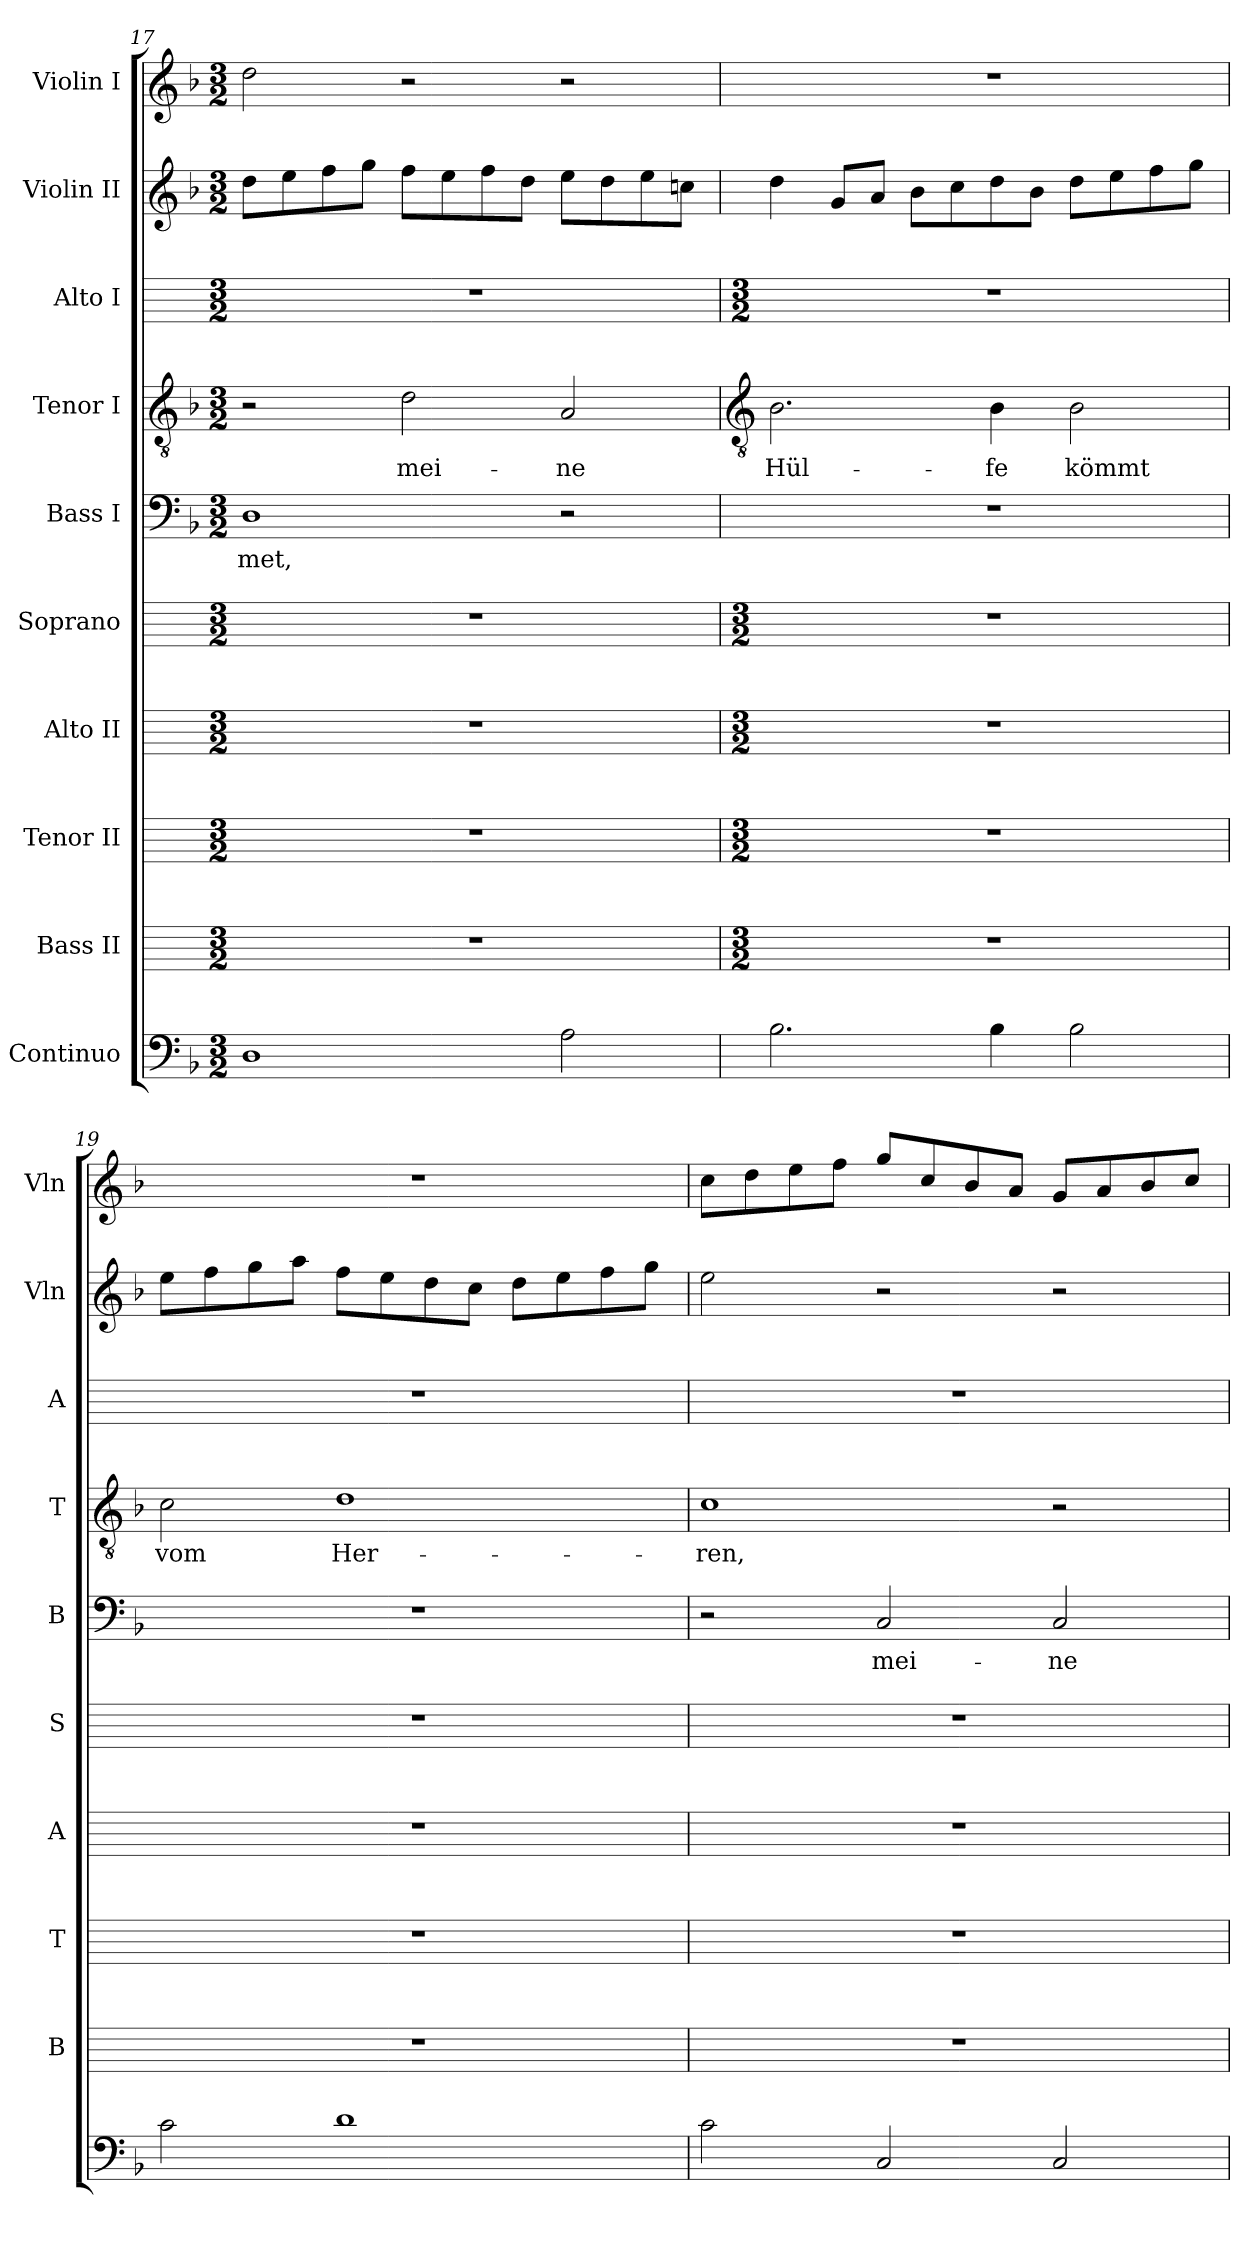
**kern	**kern	**kern	**kern	**kern	**kern	**text	**kern	**text	**kern	**kern	**kern
*part10	*part9	*part8	*part7	*part6	*part5	*part5	*part4	*part4	*part3	*part2	*part1
*staff10	*staff9	*staff8	*staff7	*staff6	*staff5	*staff5	*staff4	*staff4	*staff3	*staff2	*staff1
*I"Continuo	*I"Bass II	*I"Tenor II	*I"Alto II	*I"Soprano	*I"Bass I	*	*I"Tenor I	*	*I"Alto I	*I"Violin II	*I"Violin I
*	*I'B	*I'T	*I'A	*I'S	*I'B	*	*I'T	*	*I'A	*I'Vln	*I'Vln
*clefF4	*	*	*	*	*clefF4	*	*clefGv2	*	*	*clefG2	*clefG2
*k[b-]	*	*	*	*	*k[b-]	*	*k[b-]	*	*	*k[b-]	*k[b-]
*F:	*	*	*	*	*F:	*	*F:	*	*	*F:	*F:
*M3/2	*M3/2	*M3/2	*M3/2	*M3/2	*M3/2	*	*M3/2	*	*M3/2	*M3/2	*M3/2
=17	=17	=17	=17	=17	=17	=17	=17	=17	=17	=17	=17
!	!	!	!	!	!	!LO:LY:b	!	!	!	!	!
1D	1.r	1.r	1.r	1.r	1D	-met,	2r	.	1.r	8ddL	2dd
.	.	.	.	.	.	.	.	.	.	8ee	.
.	.	.	.	.	.	.	.	.	.	8ff	.
.	.	.	.	.	.	.	.	.	.	8ggJ	.
!	!	!	!	!	!	!	!	!LO:LY:b	!	!	!
.	.	.	.	.	.	.	2d	mei-	.	8ffL	2r
.	.	.	.	.	.	.	.	.	.	8ee	.
.	.	.	.	.	.	.	.	.	.	8ff	.
.	.	.	.	.	.	.	.	.	.	8ddJ	.
!	!	!	!	!	!	!	!	!LO:LY:b	!	!	!
2A	.	.	.	.	2r	.	2A	-ne	.	8eeL	2r
.	.	.	.	.	.	.	.	.	.	8dd	.
.	.	.	.	.	.	.	.	.	.	8ee	.
.	.	.	.	.	.	.	.	.	.	8ccnJ	.
!!LO:LB:g=z
=18	=18	=18	=18	=18	=18	=18	=18	=18	=18	=18	=18
*	*	*	*	*	*	*	*clefGv2	*	*	*	*
*	*M3/2	*M3/2	*M3/2	*M3/2	*	*	*	*	*M3/2	*	*
!	!	!	!	!	!LO:N:vis=1	!	!	!LO:LY:b	!	!	!LO:N:vis=1
2.B-	1.r	1.r	1.r	1.r	1.r	.	2.B-	Hül-	1.r	4dd	1.r
.	.	.	.	.	.	.	.	.	.	8gL	.
.	.	.	.	.	.	.	.	.	.	8aJ	.
.	.	.	.	.	.	.	.	.	.	8b-L	.
.	.	.	.	.	.	.	.	.	.	8cc	.
!	!	!	!	!	!	!	!	!LO:LY:b	!	!	!
4B-	.	.	.	.	.	.	4B-	-fe	.	8dd	.
.	.	.	.	.	.	.	.	.	.	8b-J	.
!	!	!	!	!	!	!	!	!LO:LY:b	!	!	!
2B-	.	.	.	.	.	.	2B-	kömmt	.	8ddL	.
.	.	.	.	.	.	.	.	.	.	8ee	.
.	.	.	.	.	.	.	.	.	.	8ff	.
.	.	.	.	.	.	.	.	.	.	8ggJ	.
=19	=19	=19	=19	=19	=19	=19	=19	=19	=19	=19	=19
!	!	!	!	!	!LO:N:vis=1	!	!	!LO:LY:b	!	!	!LO:N:vis=1
2c	1.r	1.r	1.r	1.r	1.r	.	2c	vom	1.r	8eeL	1.r
.	.	.	.	.	.	.	.	.	.	8ff	.
.	.	.	.	.	.	.	.	.	.	8gg	.
.	.	.	.	.	.	.	.	.	.	8aaJ	.
!	!	!	!	!	!	!	!	!LO:LY:b	!	!	!
1d	.	.	.	.	.	.	1d	Her-	.	8ffL	.
.	.	.	.	.	.	.	.	.	.	8ee	.
.	.	.	.	.	.	.	.	.	.	8dd	.
.	.	.	.	.	.	.	.	.	.	8ccJ	.
.	.	.	.	.	.	.	.	.	.	8ddL	.
.	.	.	.	.	.	.	.	.	.	8ee	.
.	.	.	.	.	.	.	.	.	.	8ff	.
.	.	.	.	.	.	.	.	.	.	8ggJ	.
=20	=20	=20	=20	=20	=20	=20	=20	=20	=20	=20	=20
!	!	!	!	!	!	!	!	!LO:LY:b	!	!	!
2c	1.r	1.r	1.r	1.r	2r	.	1c	-ren,	1.r	2ee	8ccL
.	.	.	.	.	.	.	.	.	.	.	8dd
.	.	.	.	.	.	.	.	.	.	.	8ee
.	.	.	.	.	.	.	.	.	.	.	8ffJ
!	!	!	!	!	!	!LO:LY:b	!	!	!	!	!
2C	.	.	.	.	2C	mei-	.	.	.	2r	8ggL
.	.	.	.	.	.	.	.	.	.	.	8cc
.	.	.	.	.	.	.	.	.	.	.	8b-/
.	.	.	.	.	.	.	.	.	.	.	8aJ
!	!	!	!	!	!	!LO:LY:b	!	!	!	!	!
2C	.	.	.	.	2C	-ne	2r	.	.	2r	8gL
.	.	.	.	.	.	.	.	.	.	.	8a
.	.	.	.	.	.	.	.	.	.	.	8b-
.	.	.	.	.	.	.	.	.	.	.	8ccJ
=	=	=	=	=	=	=	=	=	=	=	=
*-	*-	*-	*-	*-	*-	*-	*-	*-	*-	*-	*-
